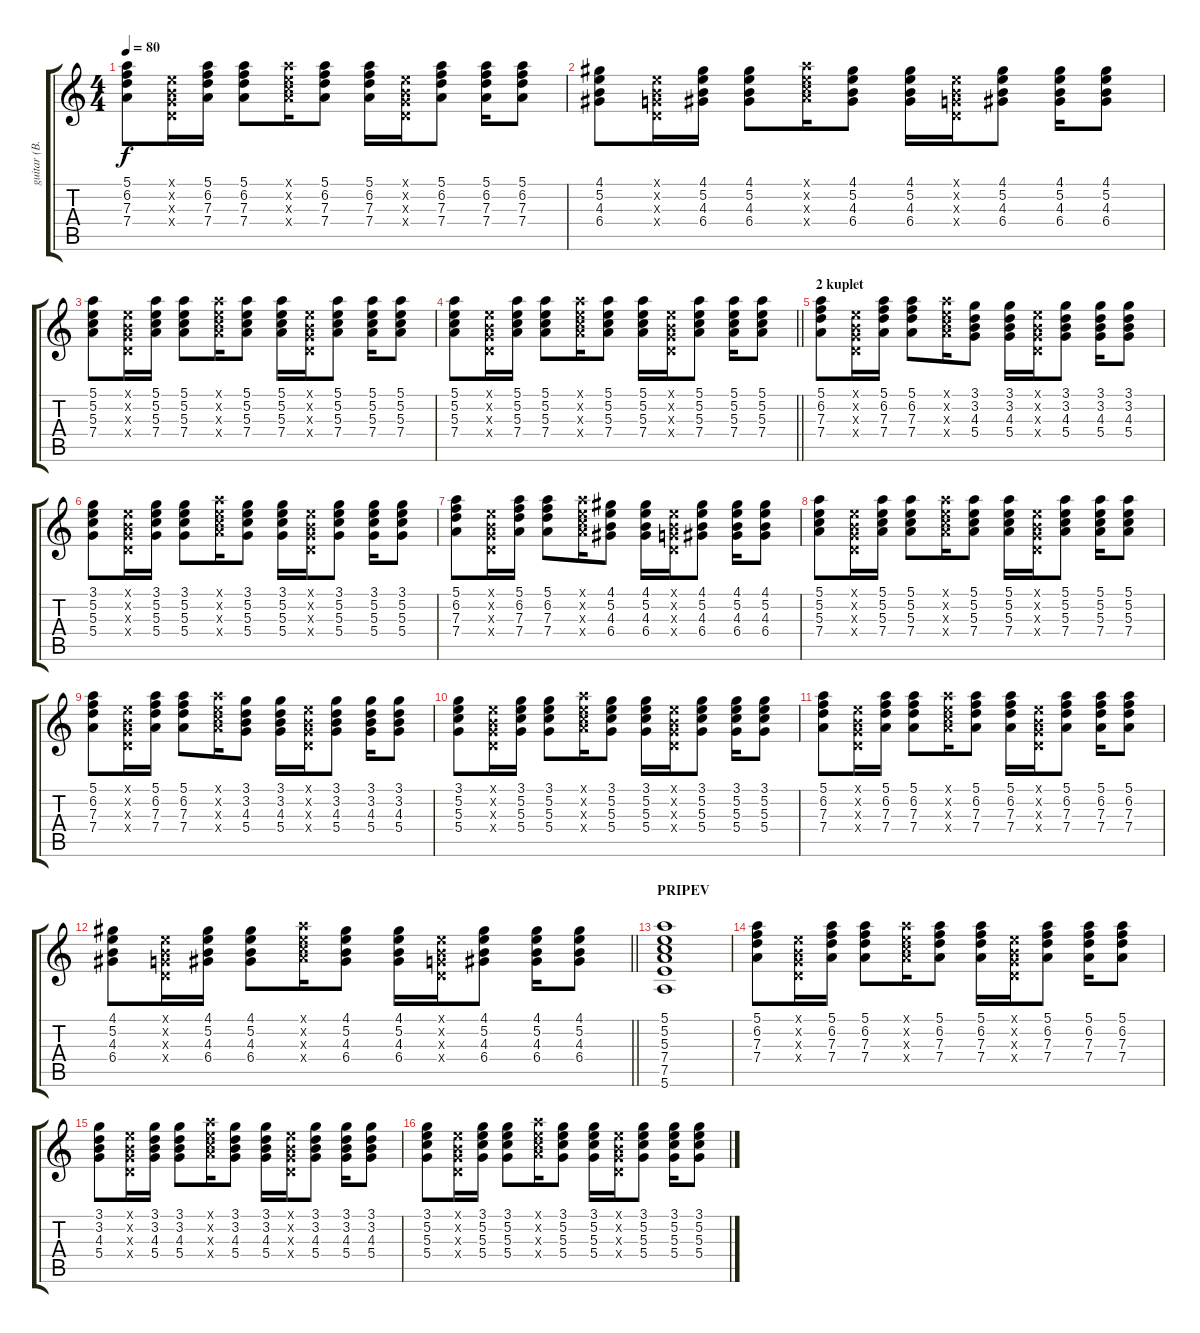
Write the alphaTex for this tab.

\track ("guitar (В. Самойлов)" "guitar (В.") {instrument electricguitarclean}
\staff {score tabs}
\tuning (E4 B3 G3 D3 A2 E2) {hide}
\ts (4 4)
\tempo 80
\clef g2
\ks c
(5.1 6.2 7.3 7.4).8{dy f} (0.1{x} 0.2{x} 0.3{x} 0.4{x}).16 (5.1 6.2 7.3 7.4).16 (5.1 6.2 7.3 7.4).8 (5.1{x} 5.2{x} 5.3{x} 7.4{x}).16 (5.1 6.2 7.3 7.4).8 (5.1 6.2 7.3 7.4).16 (0.1{x} 0.2{x} 0.3{x} 0.4{x}).16 (5.1 6.2 7.3 7.4).8 (5.1 6.2 7.3 7.4).16 (5.1 6.2 7.3 7.4).8 |
(4.1 5.2 4.3 6.4).8 (0.1{x} 0.2{x} 0.3{x} 0.4{x}).16 (4.1 5.2 4.3 6.4).16 (4.1 5.2 4.3 6.4).8 (5.1{x} 5.2{x} 5.3{x} 7.4{x}).16 (4.1 5.2 4.3 6.4).8 (4.1 5.2 4.3 6.4).16 (0.1{x} 0.2{x} 0.3{x} 0.4{x}).16 (4.1 5.2 4.3 6.4).8 (4.1 5.2 4.3 6.4).16 (4.1 5.2 4.3 6.4).8 |
(5.1 5.2 5.3 7.4).8 (0.1{x} 0.2{x} 0.3{x} 0.4{x}).16 (5.1 5.2 5.3 7.4).16 (5.1 5.2 5.3 7.4).8 (5.1{x} 5.2{x} 5.3{x} 7.4{x}).16 (5.1 5.2 5.3 7.4).8 (5.1 5.2 5.3 7.4).16 (0.1{x} 0.2{x} 0.3{x} 0.4{x}).16 (5.1 5.2 5.3 7.4).8 (5.1 5.2 5.3 7.4).16 (5.1 5.2 5.3 7.4).8 |
\barLineRight lightlight
(5.1 5.2 5.3 7.4).8 (0.1{x} 0.2{x} 0.3{x} 0.4{x}).16 (5.1 5.2 5.3 7.4).16 (5.1 5.2 5.3 7.4).8 (5.1{x} 5.2{x} 5.3{x} 7.4{x}).16 (5.1 5.2 5.3 7.4).8 (5.1 5.2 5.3 7.4).16 (0.1{x} 0.2{x} 0.3{x} 0.4{x}).16 (5.1 5.2 5.3 7.4).8 (5.1 5.2 5.3 7.4).16 (5.1 5.2 5.3 7.4).8 |
\section ("" "2 kuplet")
(5.1 6.2 7.3 7.4).8 (0.1{x} 0.2{x} 0.3{x} 0.4{x}).16 (5.1 6.2 7.3 7.4).16 (5.1 6.2 7.3 7.4).8 (5.1{x} 5.2{x} 5.3{x} 7.4{x}).16 (3.1 3.2 4.3 5.4).8 (3.1 3.2 4.3 5.4).16 (0.1{x} 0.2{x} 0.3{x} 0.4{x}).16 (3.1 3.2 4.3 5.4).8 (3.1 3.2 4.3 5.4).16 (3.1 3.2 4.3 5.4).8 |
(3.1 5.2 5.3 5.4).8 (0.1{x} 0.2{x} 0.3{x} 0.4{x}).16 (3.1 5.2 5.3 5.4).16 (3.1 5.2 5.3 5.4).8 (5.1{x} 5.2{x} 5.3{x} 7.4{x}).16 (3.1 5.2 5.3 5.4).8 (3.1 5.2 5.3 5.4).16 (0.1{x} 0.2{x} 0.3{x} 0.4{x}).16 (3.1 5.2 5.3 5.4).8 (3.1 5.2 5.3 5.4).16 (3.1 5.2 5.3 5.4).8 |
(5.1 6.2 7.3 7.4).8 (0.1{x} 0.2{x} 0.3{x} 0.4{x}).16 (5.1 6.2 7.3 7.4).16 (5.1 6.2 7.3 7.4).8 (5.1{x} 5.2{x} 5.3{x} 7.4{x}).16 (4.1 5.2 4.3 6.4).8 (4.1 5.2 4.3 6.4).16 (0.1{x} 0.2{x} 0.3{x} 0.4{x}).16 (4.1 5.2 4.3 6.4).8 (4.1 5.2 4.3 6.4).16 (4.1 5.2 4.3 6.4).8 |
(5.1 5.2 5.3 7.4).8 (0.1{x} 0.2{x} 0.3{x} 0.4{x}).16 (5.1 5.2 5.3 7.4).16 (5.1 5.2 5.3 7.4).8 (5.1{x} 5.2{x} 5.3{x} 7.4{x}).16 (5.1 5.2 5.3 7.4).8 (5.1 5.2 5.3 7.4).16 (0.1{x} 0.2{x} 0.3{x} 0.4{x}).16 (5.1 5.2 5.3 7.4).8 (5.1 5.2 5.3 7.4).16 (5.1 5.2 5.3 7.4).8 |
(5.1 6.2 7.3 7.4).8 (0.1{x} 0.2{x} 0.3{x} 0.4{x}).16 (5.1 6.2 7.3 7.4).16 (5.1 6.2 7.3 7.4).8 (5.1{x} 5.2{x} 5.3{x} 7.4{x}).16 (3.1 3.2 4.3 5.4).8 (3.1 3.2 4.3 5.4).16 (0.1{x} 0.2{x} 0.3{x} 0.4{x}).16 (3.1 3.2 4.3 5.4).8 (3.1 3.2 4.3 5.4).16 (3.1 3.2 4.3 5.4).8 |
(3.1 5.2 5.3 5.4).8 (0.1{x} 0.2{x} 0.3{x} 0.4{x}).16 (3.1 5.2 5.3 5.4).16 (3.1 5.2 5.3 5.4).8 (5.1{x} 5.2{x} 5.3{x} 7.4{x}).16 (3.1 5.2 5.3 5.4).8 (3.1 5.2 5.3 5.4).16 (0.1{x} 0.2{x} 0.3{x} 0.4{x}).16 (3.1 5.2 5.3 5.4).8 (3.1 5.2 5.3 5.4).16 (3.1 5.2 5.3 5.4).8 |
(5.1 6.2 7.3 7.4).8 (0.1{x} 0.2{x} 0.3{x} 0.4{x}).16 (5.1 6.2 7.3 7.4).16 (5.1 6.2 7.3 7.4).8 (5.1{x} 5.2{x} 5.3{x} 7.4{x}).16 (5.1 6.2 7.3 7.4).8 (5.1 6.2 7.3 7.4).16 (0.1{x} 0.2{x} 0.3{x} 0.4{x}).16 (5.1 6.2 7.3 7.4).8 (5.1 6.2 7.3 7.4).16 (5.1 6.2 7.3 7.4).8 |
\barLineRight lightlight
(4.1 5.2 4.3 6.4).8 (0.1{x} 0.2{x} 0.3{x} 0.4{x}).16 (4.1 5.2 4.3 6.4).16 (4.1 5.2 4.3 6.4).8 (5.1{x} 5.2{x} 5.3{x} 7.4{x}).16 (4.1 5.2 4.3 6.4).8 (4.1 5.2 4.3 6.4).16 (0.1{x} 0.2{x} 0.3{x} 0.4{x}).16 (4.1 5.2 4.3 6.4).8 (4.1 5.2 4.3 6.4).16 (4.1 5.2 4.3 6.4).8 |
\section ("" "PRIPEV")
(5.1 5.2 5.3 7.4 7.5 5.6).1 |
(5.1 6.2 7.3 7.4).8 (0.1{x} 0.2{x} 0.3{x} 0.4{x}).16 (5.1 6.2 7.3 7.4).16 (5.1 6.2 7.3 7.4).8 (5.1{x} 5.2{x} 5.3{x} 7.4{x}).16 (5.1 6.2 7.3 7.4).8 (5.1 6.2 7.3 7.4).16 (0.1{x} 0.2{x} 0.3{x} 0.4{x}).16 (5.1 6.2 7.3 7.4).8 (5.1 6.2 7.3 7.4).16 (5.1 6.2 7.3 7.4).8 |
(3.1 3.2 4.3 5.4).8 (0.1{x} 0.2{x} 0.3{x} 0.4{x}).16 (3.1 3.2 4.3 5.4).16 (3.1 3.2 4.3 5.4).8 (5.1{x} 5.2{x} 5.3{x} 7.4{x}).16 (3.1 3.2 4.3 5.4).8 (3.1 3.2 4.3 5.4).16 (0.1{x} 0.2{x} 0.3{x} 0.4{x}).16 (3.1 3.2 4.3 5.4).8 (3.1 3.2 4.3 5.4).16 (3.1 3.2 4.3 5.4).8 |
(3.1 5.2 5.3 5.4).8 (0.1{x} 0.2{x} 0.3{x} 0.4{x}).16 (3.1 5.2 5.3 5.4).16 (3.1 5.2 5.3 5.4).8 (5.1{x} 5.2{x} 5.3{x} 7.4{x}).16 (3.1 5.2 5.3 5.4).8 (3.1 5.2 5.3 5.4).16 (0.1{x} 0.2{x} 0.3{x} 0.4{x}).16 (3.1 5.2 5.3 5.4).8 (3.1 5.2 5.3 5.4).16 (3.1 5.2 5.3 5.4).8
